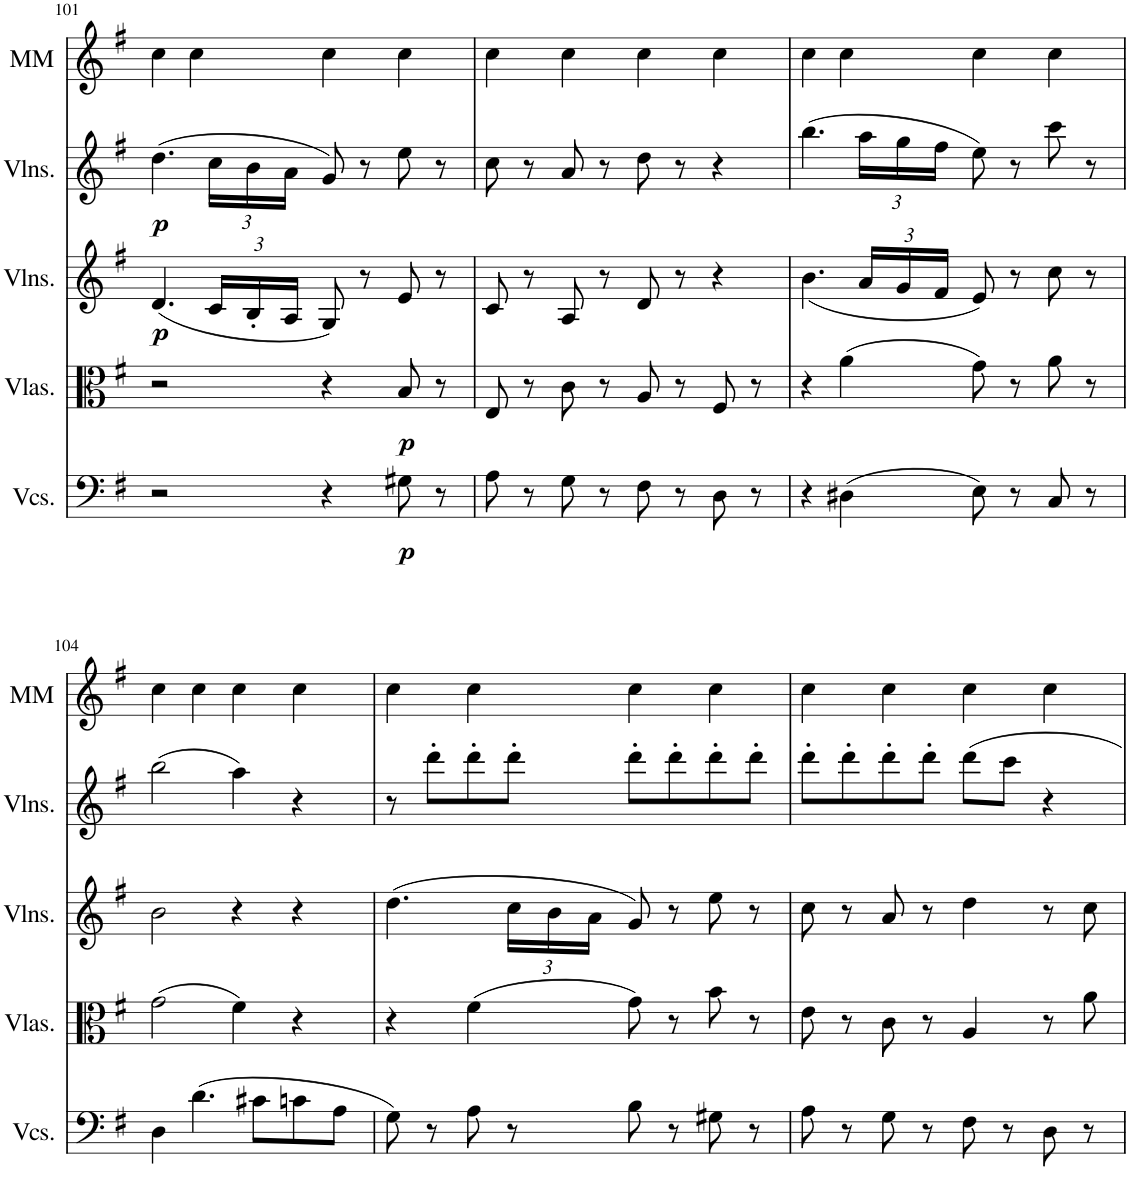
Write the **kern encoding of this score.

**kern	**dynam	**kern	**dynam	**kern	**dynam	**kern	**dynam	**kern
*part5	*part5	*part4	*part4	*part3	*part3	*part2	*part2	*part1
*staff5	*staff5	*staff4	*staff4	*staff3	*staff3	*staff2	*staff2	*staff1
*I"Violoncellos	*	*I"Violas	*	*I"Violins	*	*I"Violins	*	*I"MM
*I'Vcs.	*	*I'Vlas.	*	*I'Vlns.	*	*I'Vlns.	*	*I'MM
!!LO:PB:g=z
*clefF4	*	*clefC3	*	*clefG2	*	*clefG2	*	*clefG2
*k[f#]	*	*k[f#]	*	*k[f#]	*	*k[f#]	*	*k[f#]
*M4/4	*	*M4/4	*	*M4/4	*	*M4/4	*	*M4/4
*met(c)	*	*met(c)	*	*met(c)	*	*met(c)	*	*met(c)
=101	=101	=101	=101	=101	=101	=101	=101	=101
!	!	!	!	!	!LO:DY:b	!	!LO:DY:b	!
2r	.	2r	.	(4.d/	p	(4.dd\	p	4cc\
.	.	.	.	.	.	.	.	4cc\
*	*	*	*	*Xbrackettup	*	*Xbrackettup	*	*
.	.	.	.	24c/LL	.	24cc\LL	.	.
.	.	.	.	24B'/	.	24b\	.	.
.	.	.	.	24A/JJ	.	24a\JJ	.	.
4r	.	4r	.	8G/)	.	8g/)	.	4cc\
.	.	.	.	8r	.	8r	.	.
!	!LO:DY:b	!	!LO:DY:b	!	!	!	!	!
8G#X\	p	8B/	p	8e/	.	8ee\	.	4cc\
8r	.	8r	.	8r	.	8r	.	.
=102	=102	=102	=102	=102	=102	=102	=102	=102
8A\	.	8E/	.	8c/	.	8cc\	.	4cc\
8r	.	8r	.	8r	.	8r	.	.
8G\	.	8c\	.	8A/	.	8a/	.	4cc\
8r	.	8r	.	8r	.	8r	.	.
8F#\	.	8A/	.	8d/	.	8dd\	.	4cc\
8r	.	8r	.	8r	.	8r	.	.
8D\	.	8F#/	.	4r	.	4r	.	4cc\
8r	.	8r	.	.	.	.	.	.
=103	=103	=103	=103	=103	=103	=103	=103	=103
4r	.	4r	.	(<4.b\	.	(4.bb\	.	4cc\
(4D#X\	.	(4a\	.	.	.	.	.	4cc\
.	.	.	.	24a/LL	.	24aa\LL	.	.
.	.	.	.	24g/	.	24gg\	.	.
.	.	.	.	24f#/JJ	.	24ff#\JJ	.	.
8E\)	.	8g\)	.	8e/)	.	8ee\)	.	4cc\
8r	.	8r	.	8r	.	8r	.	.
8C/	.	8a\	.	8cc\	.	8ccc\	.	4cc\
8r	.	8r	.	8r	.	8r	.	.
!!LO:LB:g=z
=104	=104	=104	=104	=104	=104	=104	=104	=104
4D\	.	(2g\	.	2b\	.	(2bb\	.	4cc\
(4.d\	.	.	.	.	.	.	.	4cc\
.	.	4f#\)	.	4r	.	4aa\)	.	4cc\
8c#X\L	.	.	.	.	.	.	.	.
8cn\	.	4r	.	4r	.	4r	.	4cc\
8A\J	.	.	.	.	.	.	.	.
=105	=105	=105	=105	=105	=105	=105	=105	=105
8G\)	.	4r	.	(4.dd\	.	8r	.	4cc\
8r	.	.	.	.	.	8ddd'\L	.	.
8A\	.	(4f#\	.	.	.	8ddd'\	.	4cc\
8r	.	.	.	24cc\LL	.	8ddd'\J	.	.
.	.	.	.	24b\	.	.	.	.
.	.	.	.	24a\JJ	.	.	.	.
8B\	.	8g\)	.	8g/)	.	8ddd'\L	.	4cc\
8r	.	8r	.	8r	.	8ddd'\	.	.
8G#X\	.	8b\	.	8ee\	.	8ddd'\	.	4cc\
8r	.	8r	.	8r	.	8ddd'\J	.	.
=106	=106	=106	=106	=106	=106	=106	=106	=106
8A\	.	8e\	.	8cc\	.	8ddd'\L	.	4cc\
8r	.	8r	.	8r	.	8ddd'\	.	.
8G\	.	8c\	.	8a/	.	8ddd'\	.	4cc\
8r	.	8r	.	8r	.	8ddd'\J	.	.
8F#\	.	4A/	.	4dd\	.	8ddd\L	.	4cc\
8r	.	.	.	.	.	8ccc\J	.	.
8D\	.	8r	.	8r	.	4r	.	4cc\
8r	.	8a\	.	8cc\	.	.	.	.
=	=	=	=	=	=	=	=	=
*-	*-	*-	*-	*-	*-	*-	*-	*-
